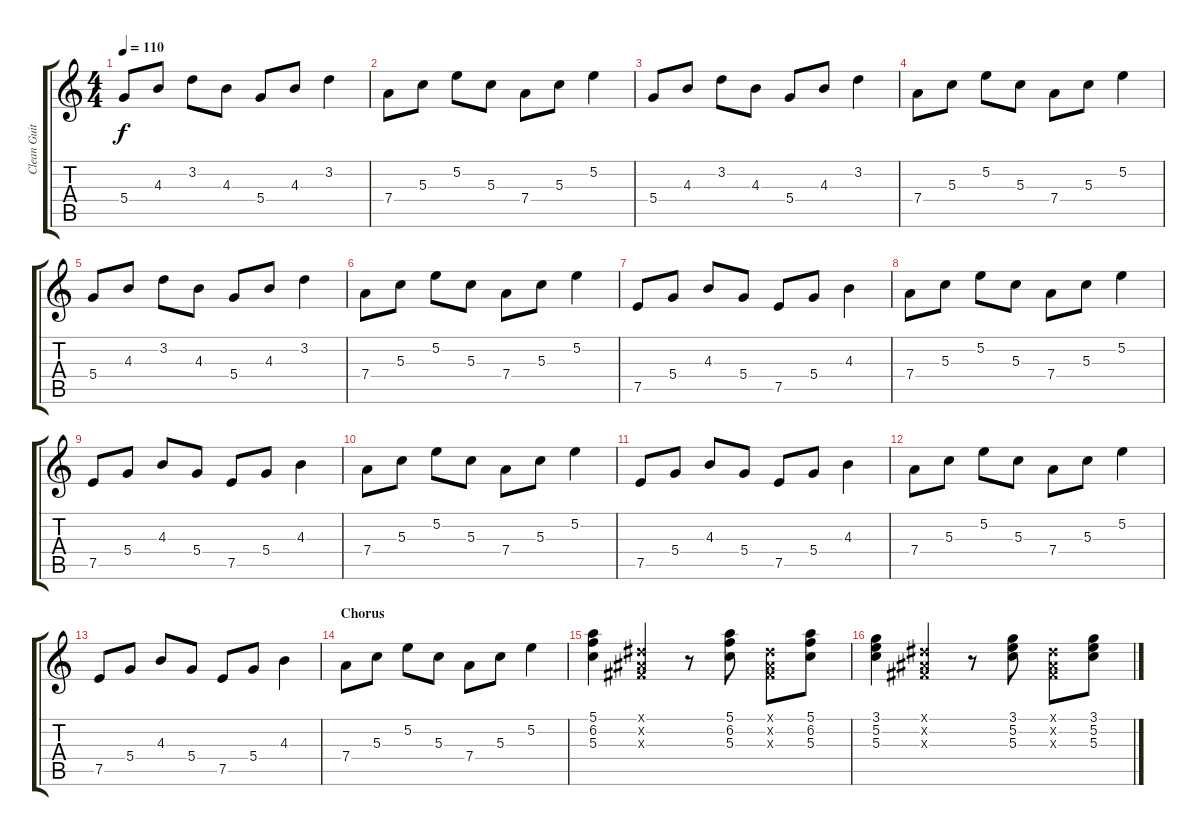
\track ("Clean Guitar 2" "Clean Guit") {instrument electricguitarclean}
\staff {score tabs}
\tuning (E4 B3 G3 D3 A2 E2) {hide}
\ts (4 4)
\tempo 110
\clef g2
\ks c
5.4.8{dy f} 4.3.8 3.2.8 4.3.8 5.4.8 4.3.8 3.2.4 |
7.4.8 5.3.8 5.2.8 5.3.8 7.4.8 5.3.8 5.2.4 |
5.4.8 4.3.8 3.2.8 4.3.8 5.4.8 4.3.8 3.2.4 |
7.4.8 5.3.8 5.2.8 5.3.8 7.4.8 5.3.8 5.2.4 |
5.4.8 4.3.8 3.2.8 4.3.8 5.4.8 4.3.8 3.2.4 |
7.4.8 5.3.8 5.2.8 5.3.8 7.4.8 5.3.8 5.2.4 |
7.5.8 5.4.8 4.3.8 5.4.8 7.5.8 5.4.8 4.3.4 |
7.4.8 5.3.8 5.2.8 5.3.8 7.4.8 5.3.8 5.2.4 |
7.5.8 5.4.8 4.3.8 5.4.8 7.5.8 5.4.8 4.3.4 |
7.4.8 5.3.8 5.2.8 5.3.8 7.4.8 5.3.8 5.2.4 |
7.5.8 5.4.8 4.3.8 5.4.8 7.5.8 5.4.8 4.3.4 |
7.4.8 5.3.8 5.2.8 5.3.8 7.4.8 5.3.8 5.2.4 |
7.5.8 5.4.8 4.3.8 5.4.8 7.5.8 5.4.8 4.3.4 |
\section ("" "Chorus")
7.4.8 5.3.8 5.2.8 5.3.8 7.4.8 5.3.8 5.2.4 |
(5.1 6.2 5.3).4 (-1.1{x} -1.2{x} -1.3{x}).4 r.8 (5.1 6.2 5.3).8 (-1.1{x} -1.2{x} -1.3{x}).8 (5.1 6.2 5.3).8 |
(3.1 5.2 5.3).4 (-1.1{x} -1.2{x} -1.3{x}).4 r.8 (3.1 5.2 5.3).8 (-1.1{x} -1.2{x} -1.3{x}).8 (3.1 5.2 5.3).8
